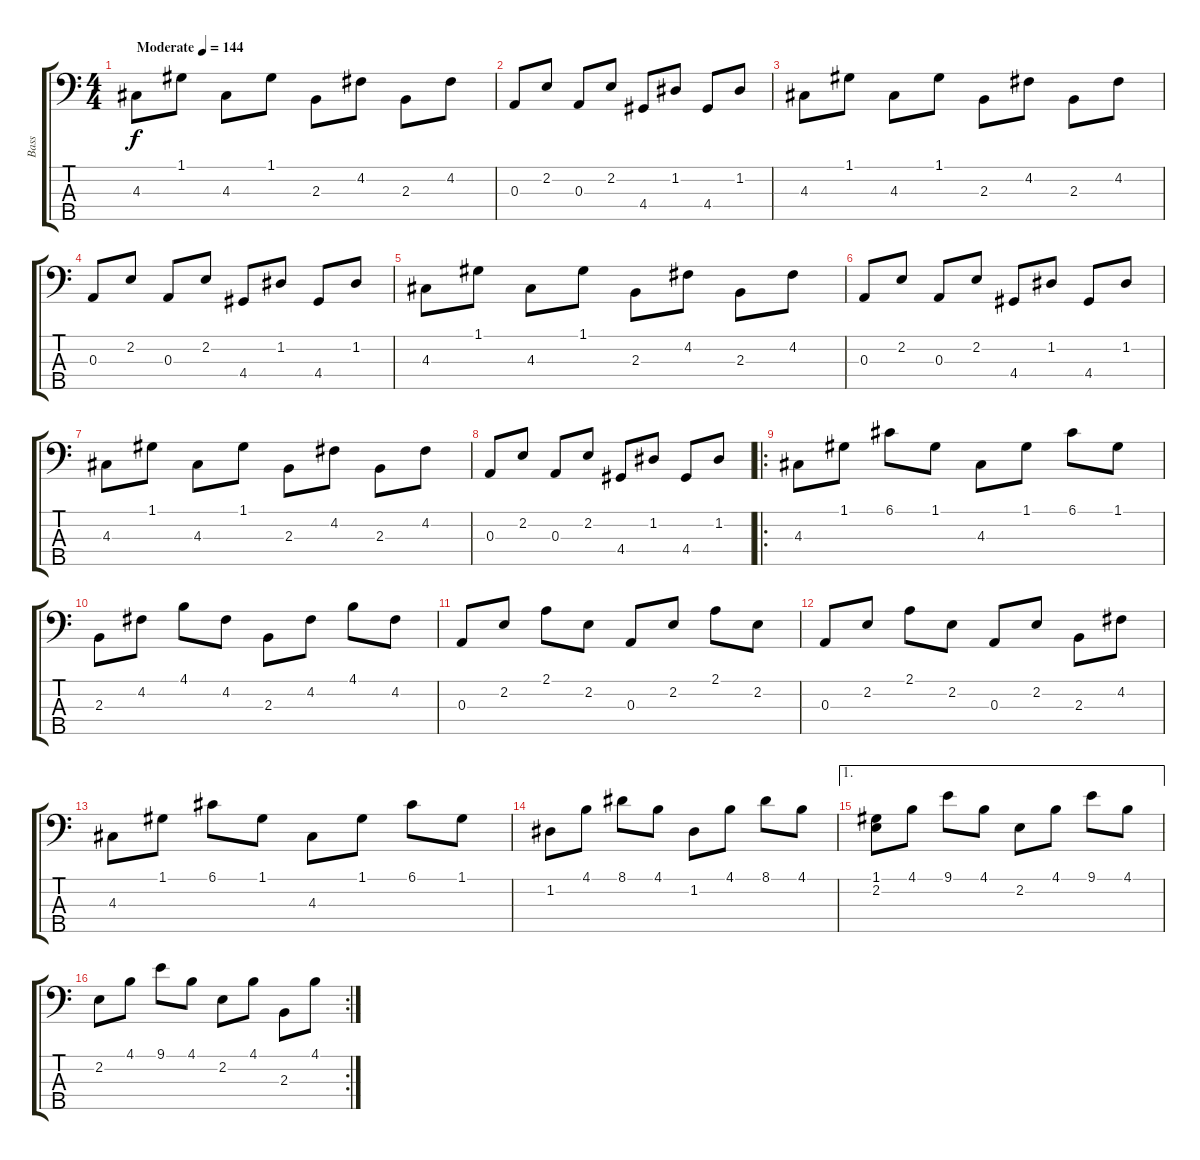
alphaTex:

\track ("Bass" "Bass") {instrument acousticguitarsteel}
\staff {score tabs}
\tuning (G2 D2 A1 E1 B0) {hide}
\ts (4 4)
\tempo (144 "Moderate")
\clef f4
\ks c
4.3.8{dy f instrument acousticguitarsteel} 1.1.8 4.3.8 1.1.8 2.3.8 4.2.8 2.3.8 4.2.8 |
0.3.8 2.2.8 0.3.8 2.2.8 4.4.8 1.2.8 4.4.8 1.2.8 |
4.3.8 1.1.8 4.3.8 1.1.8 2.3.8 4.2.8 2.3.8 4.2.8 |
0.3.8 2.2.8 0.3.8 2.2.8 4.4.8 1.2.8 4.4.8 1.2.8 |
4.3.8 1.1.8 4.3.8 1.1.8 2.3.8 4.2.8 2.3.8 4.2.8 |
0.3.8 2.2.8 0.3.8 2.2.8 4.4.8 1.2.8 4.4.8 1.2.8 |
4.3.8 1.1.8 4.3.8 1.1.8 2.3.8 4.2.8 2.3.8 4.2.8 |
0.3.8 2.2.8 0.3.8 2.2.8 4.4.8 1.2.8 4.4.8 1.2.8 |
\ro
4.3.8 1.1.8 6.1.8 1.1.8 4.3.8 1.1.8 6.1.8 1.1.8 |
2.3.8 4.2.8 4.1.8 4.2.8 2.3.8 4.2.8 4.1.8 4.2.8 |
0.3.8 2.2.8 2.1.8 2.2.8 0.3.8 2.2.8 2.1.8 2.2.8 |
0.3.8 2.2.8 2.1.8 2.2.8 0.3.8 2.2.8 2.3.8 4.2.8 |
4.3.8 1.1.8 6.1.8 1.1.8 4.3.8 1.1.8 6.1.8 1.1.8 |
1.2.8 4.1.8 8.1.8 4.1.8 1.2.8 4.1.8 8.1.8 4.1.8 |
\ae 1
(1.1 2.2).8 4.1.8 9.1.8 4.1.8 2.2.8 4.1.8 9.1.8 4.1.8 |
\rc 2
2.2.8 4.1.8 9.1.8 4.1.8 2.2.8 4.1.8 2.3.8 4.1.8
